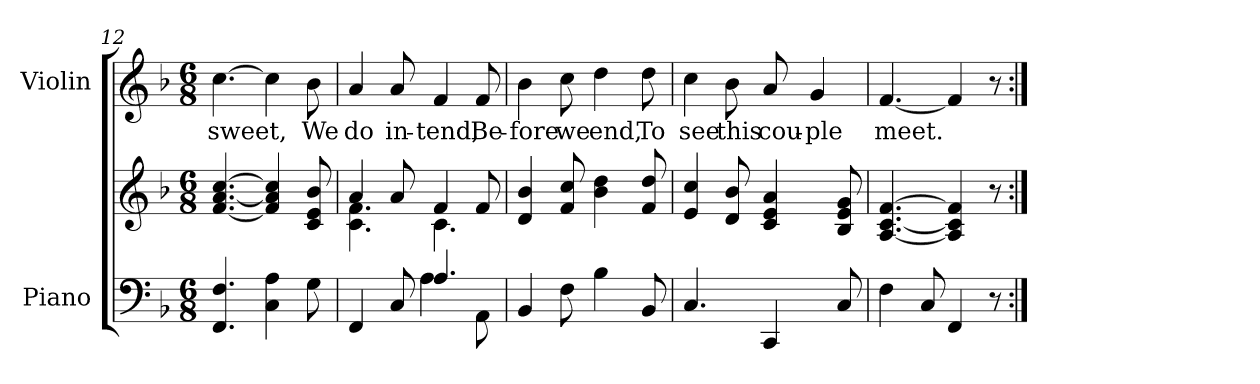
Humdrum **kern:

**kern	**kern	**kern	**text
*part2	*part2	*part1	*part1
*staff3	*staff2	*staff1	*staff1
*I"Piano	*	*I"Violin	*
*I'Pno	*	*I'Vln	*
*clefF4	*clefG2	*clefG2	*
*k[b-]	*k[b-]	*k[b-]	*
*M6/8	*M6/8	*M6/8	*
=12	=12	=12	=12
!	!	!	!LO:LY:b
4.FF/ 4.F/	[4.f/ [4.a/ [4.cc/	[4.cc\	sweet,
4C\ 4A\	4f/] 4a/] 4cc/]	4cc\]	.
!	!	!	!LO:LY:b
8G\	8c/ 8e/ 8b-/	8b-\	We
!!LO:PB:g=z
=13	=13	=13	=13
*^	*^	*	*
!	!	!	!	!	!LO:LY:b
4FF/	4.ryy	4a/	4.c\ 4.f\	4a/	do
!	!	!	!	!	!LO:LY:b
8C/	.	8a/	.	8a/	in-
!	!	!	!	!	!LO:LY:b
4.A/	4A\	4f/	4.c\	4f/	-tend,
!	!	!	!	!	!LO:LY:b
.	8AA\	8f/	.	8f/	Be-
*	*	*v	*v	*	*
=14	=14	=14	=14	=14
!	!	!	!	!LO:LY:b
*v	*v	*	*	*
4BB-/	4d/ 4b-/	4b-\	-fore
!	!	!	!LO:LY:b
8F\	8f/ 8cc/	8cc\	we
!	!	!	!LO:LY:b
4B-\	4b-\ 4dd\	4dd\	end,
!	!	!	!LO:LY:b
8BB-/	8f/ 8dd/	8dd\	To
=15	=15	=15	=15
!	!	!	!LO:LY:b
4.C/	4e/ 4cc/	4cc\	see
!	!	!	!LO:LY:b
.	8d/ 8b-/	8b-\	this
!	!	!	!LO:LY:b
4CC/	4c/ 4e/ 4a/	8a/	cou-
!	!	!	!LO:LY:b
.	.	4g/	-ple
8C/	8B-/ 8e/ 8g/	.	.
=16	=16	=16	=16
!	!	!	!LO:LY:b
4F\	[4.A/ [4.c/ [4.f/	[4.f/	meet.
8C/	.	.	.
4FF/	4A/] 4c/] 4f/]	4f/]	.
8r	8r	8r	.
=:|!	=:|!	=:|!	=:|!
*-	*-	*-	*-
